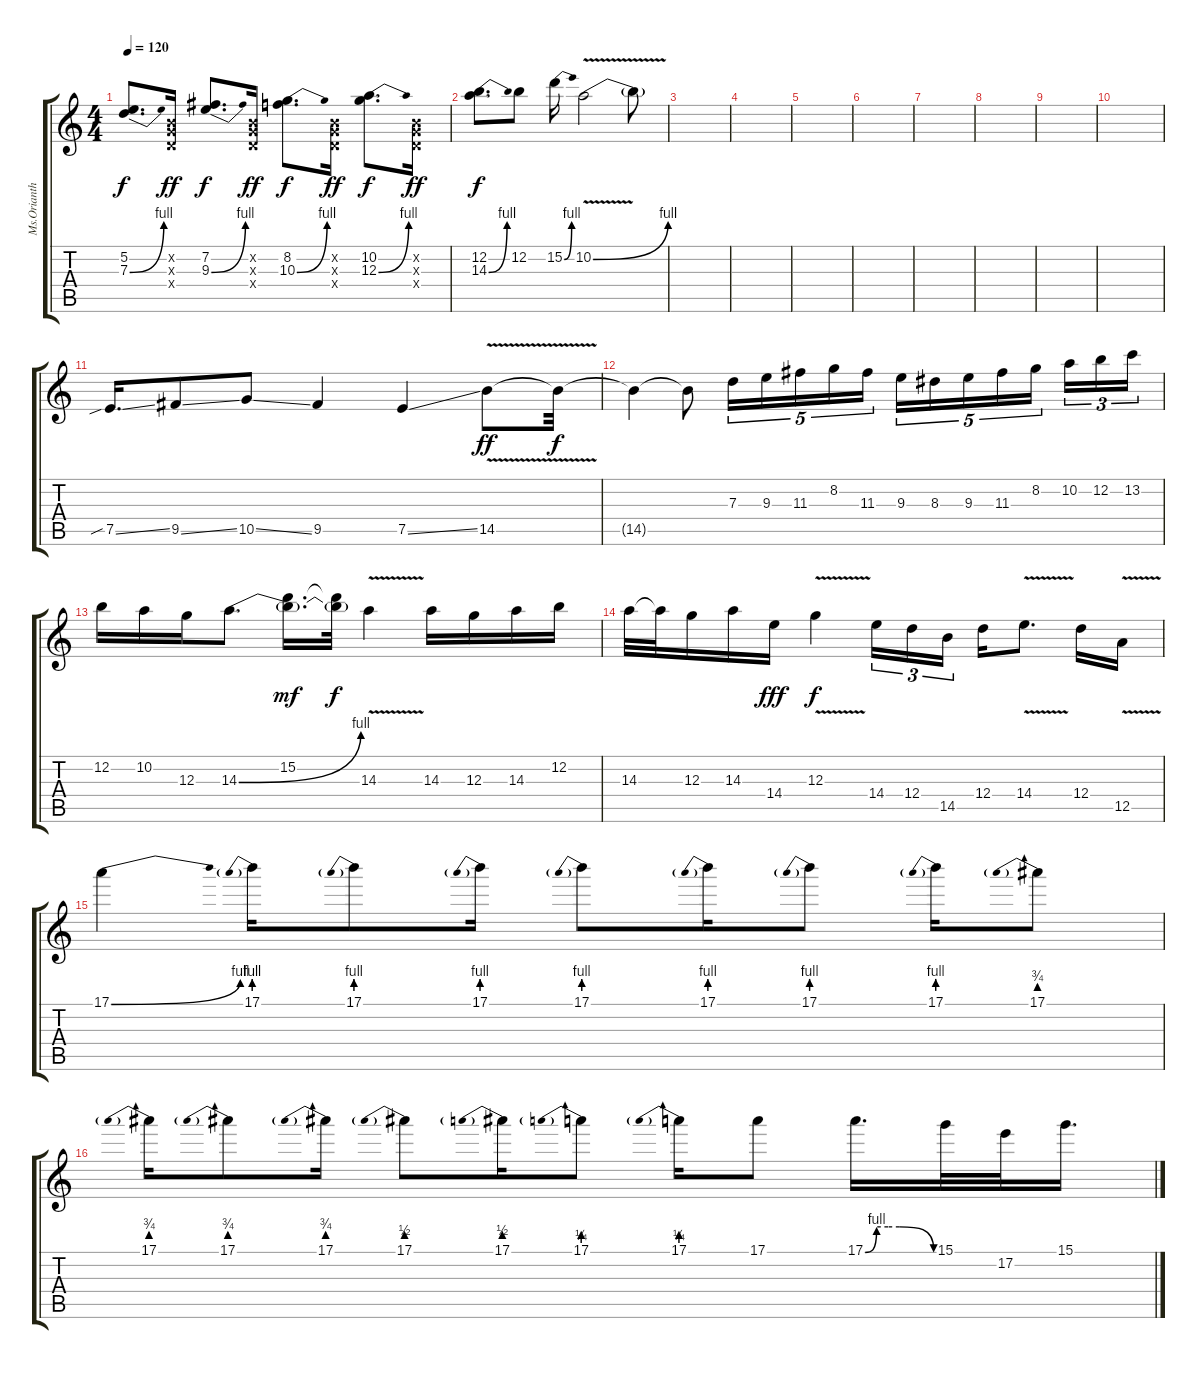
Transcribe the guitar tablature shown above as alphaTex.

\track ("Ms.Orianthi " "Ms.Orianth") {instrument overdrivenguitar}
\staff {score tabs}
\tuning (E4 B3 G3 D3 A2 D2) {hide}
\ts (4 4)
\tempo 120
\clef g2
\ks c
(5.2 7.3{be (bend 0 0 60 4)}).8{d dy f} (0.2{x} 0.3{x} 0.4{x}).16{dy ff} (7.2 9.3{be (bend 0 0 60 4)}).8{d dy f} (0.2{x} 0.3{x} 0.4{x}).16{dy ff} (8.2 10.3{be (bend 0 0 60 4)}).8{d dy f} (0.2{x} 0.3{x} 0.4{x}).16{dy ff} (10.2 12.3{be (bend 0 0 60 4)}).8{d dy f} (0.2{x} 0.3{x} 0.4{x}).16{dy ff} |
(12.2 14.3{be (bend 0 0 60 4)}).8{d dy f} 12.2.8 15.2{be (bend 0 0 60 4)}.16 10.2{be (bend 0 0 60 4) v}.2 10.2{t}.8 |
|
|
|
|
|
|
|
|
7.5{sib ss}.16{d} 9.5{ss}.8 10.5{ss}.8 9.5.4 7.5{ss}.4 14.5{v}.8{dy ff} 14.5{t}.32{dy f} |
14.5{t}.4 14.5{t}.8 7.3.16{tu (5 4)} 9.3.16{tu (5 4)} 11.3.16{tu (5 4)} 8.2.16{tu (5 4)} 11.3.16{tu (5 4) beam splitsecondary} 9.3.16{tu (5 4)} 8.3.16{tu (5 4)} 9.3.16{tu (5 4)} 11.3.16{tu (5 4)} 8.2.16{tu (5 4) beam splitsecondary} 10.2.16{tu (3 2)} 12.2.16{tu (3 2)} 13.2.16{tu (3 2)} |
12.2.16 10.2.16 12.3.16 14.3{be (bend 0 0 60 4)}.8{d} (15.2 14.3{t}).16{d dy mf} (15.2{t} 14.3{t}).32{dy f} 14.3{v}.4 14.3.16 12.3.16 14.3.16 12.2.16 |
14.3.32 14.3{t}.32 12.3.16 14.3.16 14.4.16{dy fff} 12.3{v}.4{dy f} 14.4.16{tu (3 2)} 12.4.16{tu (3 2)} 14.5.16{tu (3 2) beam splitsecondary} 12.4.16 14.4{v}.8{d} 12.4.16 12.5{v}.16 |
17.1{be (bend 0 0 60 4)}.4 17.1{be (prebend 0 4 60 4)}.16 17.1{be (prebend 0 4 60 4)}.8 17.1{be (prebend 0 4 60 4)}.16 17.1{be (prebend 0 4 60 4)}.8 17.1{be (prebend 0 4 60 4)}.16 17.1{be (prebend 0 4 60 4)}.8 17.1{be (prebend 0 4 60 4)}.16 17.1{be (prebend 0 3 60 3)}.8 |
17.1{be (prebend 0 3 60 3)}.16 17.1{be (prebend 0 3 60 3)}.8 17.1{be (prebend 0 3 60 3)}.16 17.1{be (prebend 0 2 60 2)}.8 17.1{be (prebend 0 2 60 2)}.16 17.1{be (prebend 0 1 60 1)}.8 17.1{be (prebend 0 1 60 1)}.16 17.1.8 17.1{be (custom 0 0 10 4 20 4 30 4 60 0)}.16{d} 15.1.32 17.2.32 15.1.16{d}
